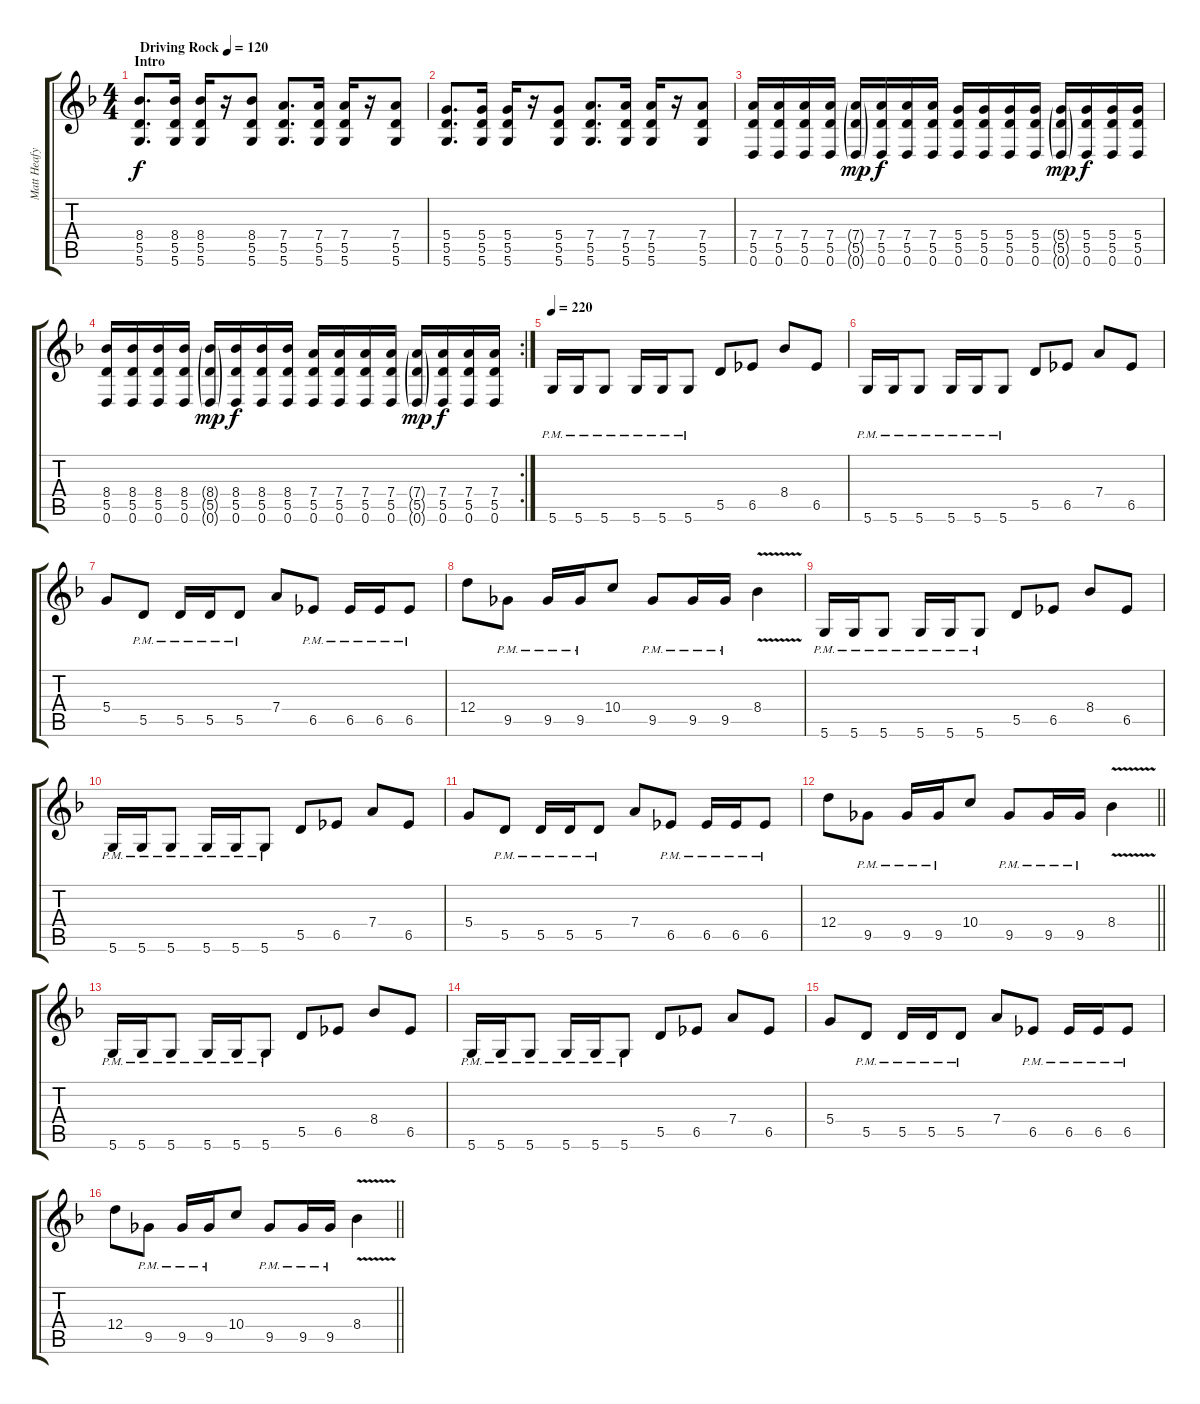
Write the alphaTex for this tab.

\track ("Matt Heafy" "Matt Heafy") {instrument distortionguitar}
\staff {score tabs}
\tuning (E4 B3 G3 D3 A2 D2) {hide}
\ts (4 4)
\section ("" "Intro")
\tempo (120 "Driving Rock")
\clef g2
\ks dminor
(8.4 5.5 5.6).8{d dy f instrument distortionguitar} (8.4 5.5 5.6).16 (8.4 5.5 5.6).16 r.16 (8.4 5.5 5.6).8 (7.4 5.5 5.6).8{d} (7.4 5.5 5.6).16 (7.4 5.5 5.6).16 r.16 (7.4 5.5 5.6).8 |
(5.4 5.5 5.6).8{d} (5.4 5.5 5.6).16 (5.4 5.5 5.6).16 r.16 (5.4 5.5 5.6).8 (7.4 5.5 5.6).8{d} (7.4 5.5 5.6).16 (7.4 5.5 5.6).16 r.16 (7.4 5.5 5.6).8 |
(7.4 5.5 0.6).16 (7.4 5.5 0.6).16 (7.4 5.5 0.6).16 (7.4 5.5 0.6).16 (7.4{g} 5.5{g} 0.6{g}).16{dy mp} (7.4 5.5 0.6).16{dy f} (7.4 5.5 0.6).16 (7.4 5.5 0.6).16 (5.4 5.5 0.6).16 (5.4 5.5 0.6).16 (5.4 5.5 0.6).16 (5.4 5.5 0.6).16 (5.4{g} 5.5{g} 0.6{g}).16{dy mp} (5.4 5.5 0.6).16{dy f} (5.4 5.5 0.6).16 (5.4 5.5 0.6).16 |
\rc 2
(8.4 5.5 0.6).16 (8.4 5.5 0.6).16 (8.4 5.5 0.6).16 (8.4 5.5 0.6).16 (8.4{g} 5.5{g} 0.6{g}).16{dy mp} (8.4 5.5 0.6).16{dy f} (8.4 5.5 0.6).16 (8.4 5.5 0.6).16 (7.4 5.5 0.6).16 (7.4 5.5 0.6).16 (7.4 5.5 0.6).16 (7.4 5.5 0.6).16 (7.4{g} 5.5{g} 0.6{g}).16{dy mp} (7.4 5.5 0.6).16{dy f} (7.4 5.5 0.6).16 (7.4 5.5 0.6).16 |
\tempo 220
5.6{pm}.16{volume 16} 5.6{pm}.16 5.6{pm}.8 5.6{pm}.16 5.6{pm}.16 5.6{pm}.8 5.5.8 6.5.8 8.4.8 6.5.8 |
5.6{pm}.16 5.6{pm}.16 5.6{pm}.8 5.6{pm}.16 5.6{pm}.16 5.6{pm}.8 5.5.8 6.5.8 7.4.8 6.5.8 |
5.4.8 5.5{pm}.8 5.5{pm}.16 5.5{pm}.16 5.5{pm}.8 7.4.8 6.5{pm}.8 6.5{pm}.16 6.5{pm}.16 6.5{pm}.8 |
12.4.8 9.5{pm}.8 9.5{pm}.16 9.5{pm}.16 10.4.8 9.5{pm}.8 9.5{pm}.16 9.5{pm}.16 8.4{v}.4 |
5.6{pm}.16 5.6{pm}.16 5.6{pm}.8 5.6{pm}.16 5.6{pm}.16 5.6{pm}.8 5.5.8 6.5.8 8.4.8 6.5.8 |
5.6{pm}.16 5.6{pm}.16 5.6{pm}.8 5.6{pm}.16 5.6{pm}.16 5.6{pm}.8 5.5.8 6.5.8 7.4.8 6.5.8 |
5.4.8 5.5{pm}.8 5.5{pm}.16 5.5{pm}.16 5.5{pm}.8 7.4.8 6.5{pm}.8 6.5{pm}.16 6.5{pm}.16 6.5{pm}.8 |
\barLineRight lightlight
12.4.8 9.5{pm}.8 9.5{pm}.16 9.5{pm}.16 10.4.8 9.5{pm}.8 9.5{pm}.16 9.5{pm}.16 8.4{v}.4 |
5.6{pm}.16 5.6{pm}.16 5.6{pm}.8 5.6{pm}.16 5.6{pm}.16 5.6{pm}.8 5.5.8 6.5.8 8.4.8 6.5.8 |
5.6{pm}.16 5.6{pm}.16 5.6{pm}.8 5.6{pm}.16 5.6{pm}.16 5.6{pm}.8 5.5.8 6.5.8 7.4.8 6.5.8 |
5.4.8 5.5{pm}.8 5.5{pm}.16 5.5{pm}.16 5.5{pm}.8 7.4.8 6.5{pm}.8 6.5{pm}.16 6.5{pm}.16 6.5{pm}.8 |
\barLineRight lightlight
12.4.8 9.5{pm}.8 9.5{pm}.16 9.5{pm}.16 10.4.8 9.5{pm}.8 9.5{pm}.16 9.5{pm}.16 8.4{v}.4
